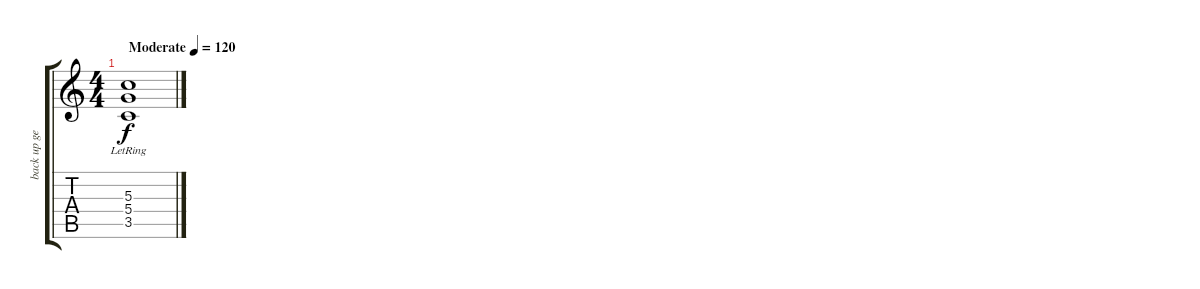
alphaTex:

\track ("back up geetar" "back up ge") {instrument distortionguitar}
\staff {score tabs}
\tuning (E4 B3 G3 D3 A2 E2) {hide}
\ts (4 4)
\tempo (120 "Moderate")
\clef g2
\ks c
(5.3{lr} 5.4{lr} 3.5{lr}).1{dy f instrument distortionguitar}
